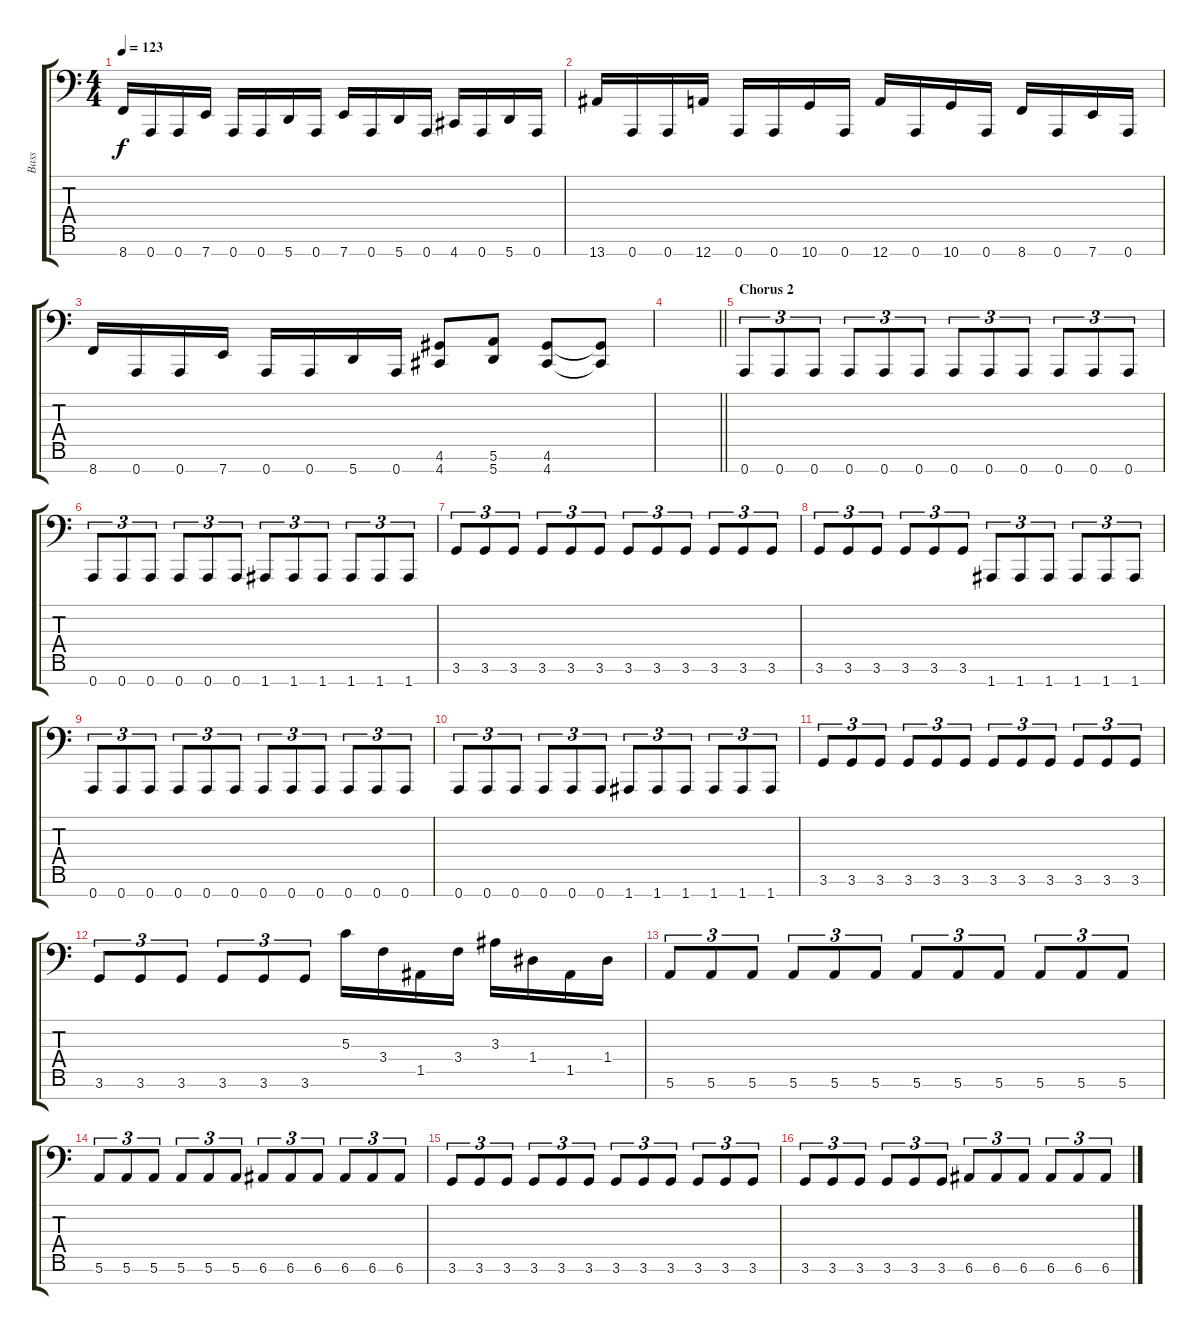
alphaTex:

\track ("Bass" "Bass") {instrument electricbasspick}
\staff {score tabs}
\tuning (E3 B2 G2 D2 A1 E1 A0) {hide}
\ts (4 4)
\tempo 123
\clef f4
\ks c
8.7.16{dy f} 0.7.16 0.7.16 7.7.16 0.7.16 0.7.16 5.7.16 0.7.16 7.7.16 0.7.16 5.7.16 0.7.16 4.7.16 0.7.16 5.7.16 0.7.16 |
13.7.16 0.7.16 0.7.16 12.7.16 0.7.16 0.7.16 10.7.16 0.7.16 12.7.16 0.7.16 10.7.16 0.7.16 8.7.16 0.7.16 7.7.16 0.7.16 |
8.7.16 0.7.16 0.7.16 7.7.16 0.7.16 0.7.16 5.7.16 0.7.16 (4.6 4.7).8 (5.6 5.7).8 (4.6 4.7).8 (4.6{t} 4.7{t}).8 |
\barLineRight lightlight
|
\section ("" "Chorus 2")
0.7.8{tu (3 2)} 0.7.8{tu (3 2)} 0.7.8{tu (3 2)} 0.7.8{tu (3 2)} 0.7.8{tu (3 2)} 0.7.8{tu (3 2)} 0.7.8{tu (3 2)} 0.7.8{tu (3 2)} 0.7.8{tu (3 2)} 0.7.8{tu (3 2)} 0.7.8{tu (3 2)} 0.7.8{tu (3 2)} |
0.7.8{tu (3 2)} 0.7.8{tu (3 2)} 0.7.8{tu (3 2)} 0.7.8{tu (3 2)} 0.7.8{tu (3 2)} 0.7.8{tu (3 2)} 1.7.8{tu (3 2)} 1.7.8{tu (3 2)} 1.7.8{tu (3 2)} 1.7.8{tu (3 2)} 1.7.8{tu (3 2)} 1.7.8{tu (3 2)} |
3.6.8{tu (3 2)} 3.6.8{tu (3 2)} 3.6.8{tu (3 2)} 3.6.8{tu (3 2)} 3.6.8{tu (3 2)} 3.6.8{tu (3 2)} 3.6.8{tu (3 2)} 3.6.8{tu (3 2)} 3.6.8{tu (3 2)} 3.6.8{tu (3 2)} 3.6.8{tu (3 2)} 3.6.8{tu (3 2)} |
3.6.8{tu (3 2)} 3.6.8{tu (3 2)} 3.6.8{tu (3 2)} 3.6.8{tu (3 2)} 3.6.8{tu (3 2)} 3.6.8{tu (3 2)} 1.7.8{tu (3 2)} 1.7.8{tu (3 2)} 1.7.8{tu (3 2)} 1.7.8{tu (3 2)} 1.7.8{tu (3 2)} 1.7.8{tu (3 2)} |
0.7.8{tu (3 2)} 0.7.8{tu (3 2)} 0.7.8{tu (3 2)} 0.7.8{tu (3 2)} 0.7.8{tu (3 2)} 0.7.8{tu (3 2)} 0.7.8{tu (3 2)} 0.7.8{tu (3 2)} 0.7.8{tu (3 2)} 0.7.8{tu (3 2)} 0.7.8{tu (3 2)} 0.7.8{tu (3 2)} |
0.7.8{tu (3 2)} 0.7.8{tu (3 2)} 0.7.8{tu (3 2)} 0.7.8{tu (3 2)} 0.7.8{tu (3 2)} 0.7.8{tu (3 2)} 1.7.8{tu (3 2)} 1.7.8{tu (3 2)} 1.7.8{tu (3 2)} 1.7.8{tu (3 2)} 1.7.8{tu (3 2)} 1.7.8{tu (3 2)} |
3.6.8{tu (3 2)} 3.6.8{tu (3 2)} 3.6.8{tu (3 2)} 3.6.8{tu (3 2)} 3.6.8{tu (3 2)} 3.6.8{tu (3 2)} 3.6.8{tu (3 2)} 3.6.8{tu (3 2)} 3.6.8{tu (3 2)} 3.6.8{tu (3 2)} 3.6.8{tu (3 2)} 3.6.8{tu (3 2)} |
3.6.8{tu (3 2)} 3.6.8{tu (3 2)} 3.6.8{tu (3 2)} 3.6.8{tu (3 2)} 3.6.8{tu (3 2)} 3.6.8{tu (3 2)} 5.3.16 3.4.16 1.5.16 3.4.16 3.3.16 1.4.16 1.5.16 1.4.16 |
5.6.8{tu (3 2)} 5.6.8{tu (3 2)} 5.6.8{tu (3 2)} 5.6.8{tu (3 2)} 5.6.8{tu (3 2)} 5.6.8{tu (3 2)} 5.6.8{tu (3 2)} 5.6.8{tu (3 2)} 5.6.8{tu (3 2)} 5.6.8{tu (3 2)} 5.6.8{tu (3 2)} 5.6.8{tu (3 2)} |
5.6.8{tu (3 2)} 5.6.8{tu (3 2)} 5.6.8{tu (3 2)} 5.6.8{tu (3 2)} 5.6.8{tu (3 2)} 5.6.8{tu (3 2)} 6.6.8{tu (3 2)} 6.6.8{tu (3 2)} 6.6.8{tu (3 2)} 6.6.8{tu (3 2)} 6.6.8{tu (3 2)} 6.6.8{tu (3 2)} |
3.6.8{tu (3 2)} 3.6.8{tu (3 2)} 3.6.8{tu (3 2)} 3.6.8{tu (3 2)} 3.6.8{tu (3 2)} 3.6.8{tu (3 2)} 3.6.8{tu (3 2)} 3.6.8{tu (3 2)} 3.6.8{tu (3 2)} 3.6.8{tu (3 2)} 3.6.8{tu (3 2)} 3.6.8{tu (3 2)} |
3.6.8{tu (3 2)} 3.6.8{tu (3 2)} 3.6.8{tu (3 2)} 3.6.8{tu (3 2)} 3.6.8{tu (3 2)} 3.6.8{tu (3 2)} 6.6.8{tu (3 2)} 6.6.8{tu (3 2)} 6.6.8{tu (3 2)} 6.6.8{tu (3 2)} 6.6.8{tu (3 2)} 6.6.8{tu (3 2)}
